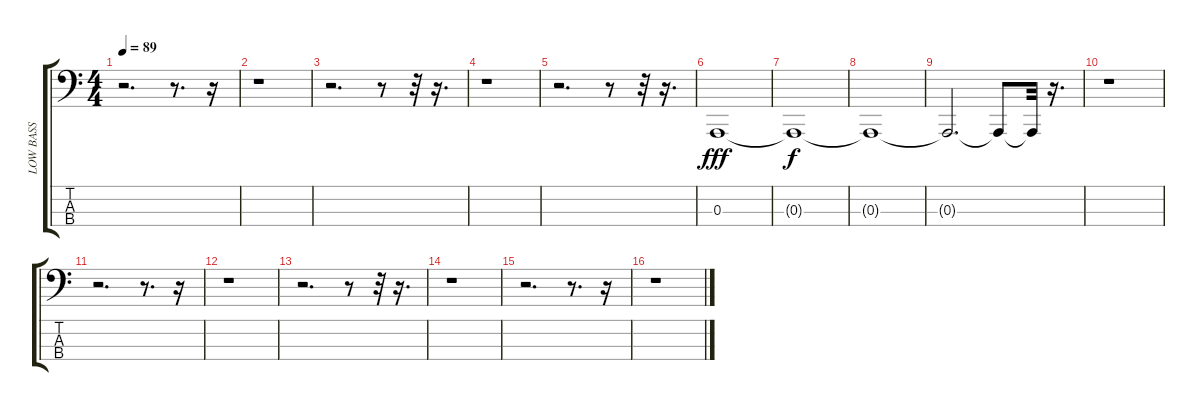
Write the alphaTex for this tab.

\track ("LOW BASS" "LOW BASS") {instrument lead8bassandlead}
\staff {score tabs}
\tuning (G2 D2 A1 E1) {hide}
\ts (4 4)
\tempo 89
\clef f4
\ks c
r.2{d dy f} r.8{d} r.16 |
r.1 |
r.2{d} r.8 r.32 r.16{d} |
r.1 |
r.2{d} r.8 r.32 r.16{d} |
0.3.1{dy fff} |
0.3{t}.1{dy f} |
0.3{t}.1 |
0.3{t}.2{d} 0.3{t}.8 0.3{t}.32 r.16{d} |
r.1 |
r.2{d} r.8{d} r.16 |
r.1 |
r.2{d} r.8 r.32 r.16{d} |
r.1 |
r.2{d} r.8{d} r.16 |
r.1
